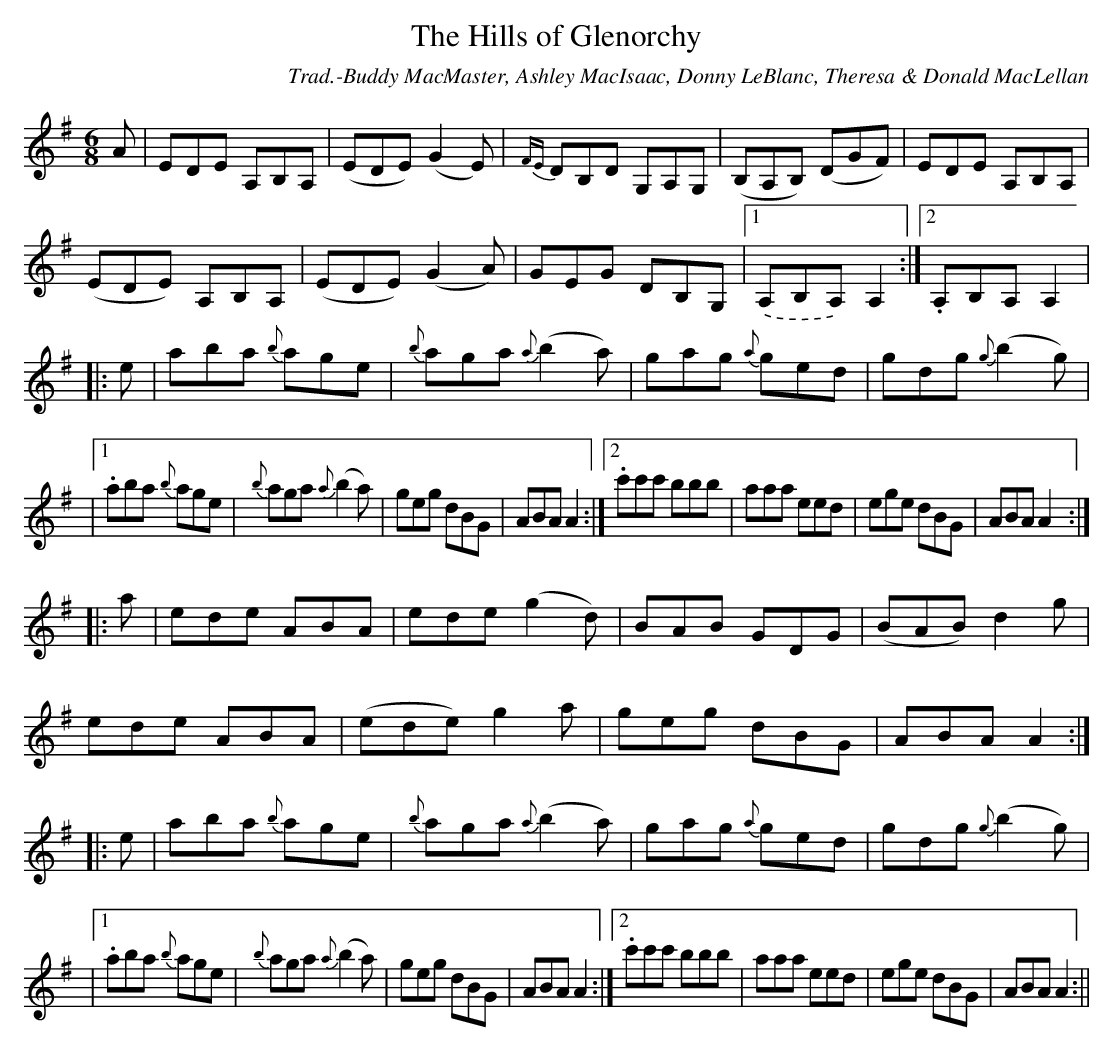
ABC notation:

X:1
T:The Hills of Glenorchy
M:6/8
C:Trad.-Buddy MacMaster, Ashley MacIsaac, Donny LeBlanc, Theresa & Donald MacLellan
K:G
A|EDE A,B,A,|(EDE) (G2 E)|{FE}DB,D G,A,G,|(B,A,B,) (DGF)|EDE A,B,A,|
(EDE) A,B,A,|(EDE) (G2 A)|GEG DB,G, |1 .(A,B,A,) A,2 :|2 .A,B,A, A,2|
|: e|aba {b}age|{b}aga {a}(b2 a)|gag {a}ged|gdg {g}(b2 g)|
|1 .aba {b}age|{b}aga {a}(b2 a)|geg dBG|ABA A2 :|2 .c'c'c' bbb|aaa eed|ege dBG|ABA A2 :|
|:a|ede ABA|ede (g2 d)|BAB GDG|(BAB) d2 g|
ede ABA|(ede) g2 a|geg dBG|ABA A2 :|
|: e|aba {b}age|{b}aga {a}(b2 a)|gag {a}ged|gdg {g}(b2 g)|
|1 .aba {b}age|{b}aga {a}(b2 a)|geg dBG|ABA A2 :|2 .c'c'c' bbb|aaa eed|ege dBG|ABA A2 :||
